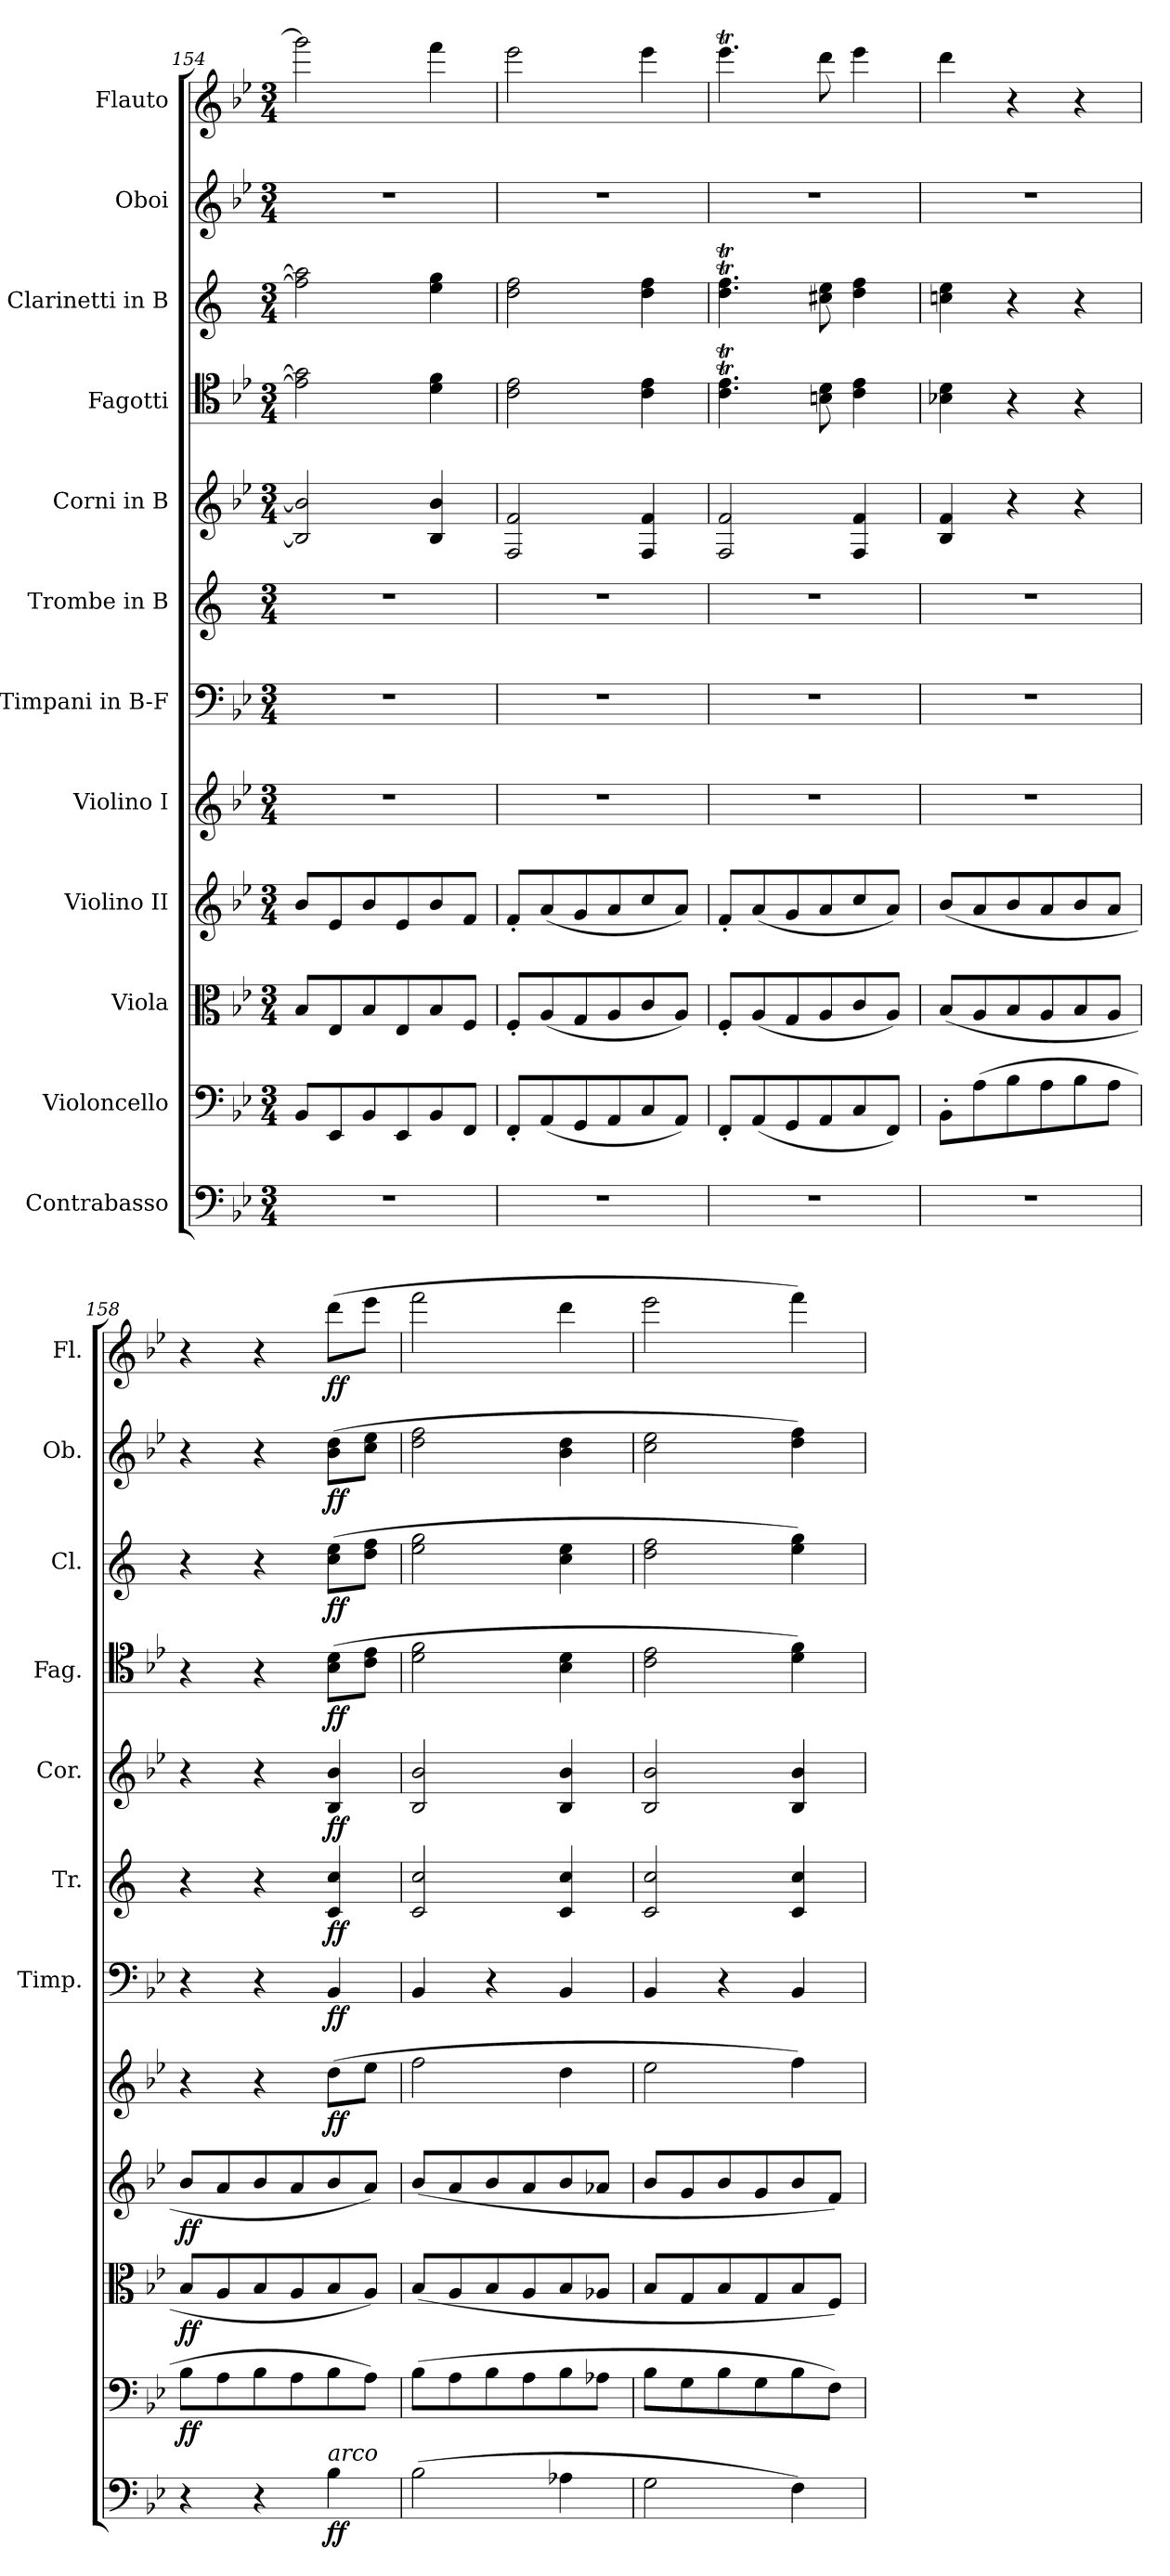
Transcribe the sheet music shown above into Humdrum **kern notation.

**kern	**dynam	**kern	**dynam	**kern	**dynam	**kern	**dynam	**kern	**dynam	**kern	**dynam	**kern	**dynam	**kern	**dynam	**kern	**dynam	**kern	**dynam	**kern	**dynam	**kern	**dynam
*part12	*part12	*part11	*part11	*part10	*part10	*part9	*part9	*part8	*part8	*part7	*part7	*part6	*part6	*part5	*part5	*part4	*part4	*part3	*part3	*part2	*part2	*part1	*part1
*staff12	*staff12	*staff11	*staff11	*staff10	*staff10	*staff9	*staff9	*staff8	*staff8	*staff7	*staff7	*staff6	*staff6	*staff5	*staff5	*staff4	*staff4	*staff3	*staff3	*staff2	*staff2	*staff1	*staff1
*I"Contrabasso	*	*I"Violoncello	*	*I"Viola	*	*I"Violino II	*	*I"Violino I	*	*I"Timpani in B-F	*	*I"Trombe in B	*	*I"Corni in B	*	*I"Fagotti	*	*I"Clarinetti in B	*	*I"Oboi	*	*I"Flauto	*
*	*	*	*	*	*	*	*	*	*	*I'Timp.	*	*I'Tr.	*	*I'Cor.	*	*I'Fag.	*	*I'Cl.	*	*I'Ob.	*	*I'Fl.	*
*clefF4	*	*clefF4	*	*clefC3	*	*clefG2	*	*clefG2	*	*clefF4	*	*clefG2	*	*clefG2	*	*clefC4	*	*clefG2	*	*clefG2	*	*clefG2	*
*ITrd7c12	*	*	*	*	*	*	*	*	*	*	*	*ITrd1c2	*	*ITrd8c14	*	*	*	*ITrd1c2	*	*	*	*	*
*k[b-e-]	*	*k[b-e-]	*	*k[b-e-]	*	*k[b-e-]	*	*k[b-e-]	*	*k[b-e-]	*	*k[b-e-]	*	*k[b-e-]	*	*k[b-e-]	*	*k[b-e-]	*	*k[b-e-]	*	*k[b-e-]	*
*M3/4	*	*M3/4	*	*M3/4	*	*M3/4	*	*M3/4	*	*M3/4	*	*M3/4	*	*M3/4	*	*M3/4	*	*M3/4	*	*M3/4	*	*M3/4	*
=154	=154	=154	=154	=154	=154	=154	=154	=154	=154	=154	=154	=154	=154	=154	=154	=154	=154	=154	=154	=154	=154	=154	=154
2.r	.	8BB-/L	.	8B-/L	.	8b-/L	.	2.r	.	2.r	.	2.r	.	2BB-/] 2B-/]	.	2e-\] 2g\]	.	2ee-\] 2gg\]	.	2.r	.	2ggg\]	.
.	.	8EE-/	.	8E-/	.	8e-/	.	.	.	.	.	.	.	.	.	.	.	.	.	.	.	.	.
.	.	8BB-/	.	8B-/	.	8b-/	.	.	.	.	.	.	.	.	.	.	.	.	.	.	.	.	.
.	.	8EE-/	.	8E-/	.	8e-/	.	.	.	.	.	.	.	.	.	.	.	.	.	.	.	.	.
.	.	8BB-/	.	8B-/	.	8b-/	.	.	.	.	.	.	.	4BB-/ 4B-/	.	4d\ 4f\	.	4dd\ 4ff\	.	.	.	4fff\	.
.	.	8FF/J	.	8F/J	.	8f/J	.	.	.	.	.	.	.	.	.	.	.	.	.	.	.	.	.
=155	=155	=155	=155	=155	=155	=155	=155	=155	=155	=155	=155	=155	=155	=155	=155	=155	=155	=155	=155	=155	=155	=155	=155
2.r	.	8FF'/L	.	8F'/L	.	8f'/L	.	2.r	.	2.r	.	2.r	.	2FF/ 2F/	.	2c\ 2e-\	.	2cc\ 2ee-\	.	2.r	.	2eee-\	.
.	.	(8AA/	.	(8A/	.	(8a/	.	.	.	.	.	.	.	.	.	.	.	.	.	.	.	.	.
.	.	8GG/	.	8G/	.	8g/	.	.	.	.	.	.	.	.	.	.	.	.	.	.	.	.	.
.	.	8AA/	.	8A/	.	8a/	.	.	.	.	.	.	.	.	.	.	.	.	.	.	.	.	.
.	.	8C/	.	8c/	.	8cc/	.	.	.	.	.	.	.	4FF/ 4F/	.	4c\ 4e-\	.	4cc\ 4ee-\	.	.	.	4eee-\	.
.	.	8AA/J)	.	8A/J)	.	8a/J)	.	.	.	.	.	.	.	.	.	.	.	.	.	.	.	.	.
=156	=156	=156	=156	=156	=156	=156	=156	=156	=156	=156	=156	=156	=156	=156	=156	=156	=156	=156	=156	=156	=156	=156	=156
2.r	.	8FF'/L	.	8F'/L	.	8f'/L	.	2.r	.	2.r	.	2.r	.	2FF/ 2F/	.	4.c\T 4.e-\T	.	4.cc\T 4.ee-\T	.	2.r	.	4.eee-T\	.
.	.	(8AA/	.	(8A/	.	(8a/	.	.	.	.	.	.	.	.	.	.	.	.	.	.	.	.	.
.	.	8GG/	.	8G/	.	8g/	.	.	.	.	.	.	.	.	.	.	.	.	.	.	.	.	.
.	.	8AA/	.	8A/	.	8a/	.	.	.	.	.	.	.	.	.	8Bn\ 8d\	.	8bn\ 8dd\	.	.	.	8ddd\	.
.	.	8C/	.	8c/	.	8cc/	.	.	.	.	.	.	.	4FF/ 4F/	.	4c\ 4e-\	.	4cc\ 4ee-\	.	.	.	4eee-\	.
.	.	8FF/J)	.	8A/J)	.	8a/J)	.	.	.	.	.	.	.	.	.	.	.	.	.	.	.	.	.
=157	=157	=157	=157	=157	=157	=157	=157	=157	=157	=157	=157	=157	=157	=157	=157	=157	=157	=157	=157	=157	=157	=157	=157
2.r	.	8BB-'\L	.	(8B-/L	.	(8b-/L	.	2.r	.	2.r	.	2.r	.	4BB-/ 4F/	.	4B-X\ 4d\	.	4b-X\ 4dd\	.	2.r	.	4ddd\	.
.	.	(>8A\	.	8A/	.	8a/	.	.	.	.	.	.	.	.	.	.	.	.	.	.	.	.	.
.	.	8B-\	.	8B-/	.	8b-/	.	.	.	.	.	.	.	4r	.	4r	.	4r	.	.	.	4r	.
.	.	8A\	.	8A/	.	8a/	.	.	.	.	.	.	.	.	.	.	.	.	.	.	.	.	.
.	.	8B-\	.	8B-/	.	8b-/	.	.	.	.	.	.	.	4r	.	4r	.	4r	.	.	.	4r	.
.	.	8A\J	.	8A/J	.	8a/J	.	.	.	.	.	.	.	.	.	.	.	.	.	.	.	.	.
!!LO:PB:g=z
=158	=158	=158	=158	=158	=158	=158	=158	=158	=158	=158	=158	=158	=158	=158	=158	=158	=158	=158	=158	=158	=158	=158	=158
!	!	!	!LO:DY:b	!	!LO:DY:b	!	!LO:DY:b	!	!	!	!	!	!	!	!	!	!	!	!	!	!	!	!
4r	.	8B-\L	ff	8B-/L	ff	8b-/L	ff	4r	.	4r	.	4r	.	4r	.	4r	.	4r	.	4r	.	4r	.
.	.	8A\	.	8A/	.	8a/	.	.	.	.	.	.	.	.	.	.	.	.	.	.	.	.	.
4r	.	8B-\	.	8B-/	.	8b-/	.	4r	.	4r	.	4r	.	4r	.	4r	.	4r	.	4r	.	4r	.
.	.	8A\	.	8A/	.	8a/	.	.	.	.	.	.	.	.	.	.	.	.	.	.	.	.	.
!LO:TX:a:i:t=arco	!	!	!	!	!	!	!	!	!	!	!	!	!	!	!	!	!	!	!	!	!	!	!
!	!LO:DY:b	!	!	!	!	!	!	!	!LO:DY:b	!	!LO:DY:b	!	!LO:DY:b	!	!LO:DY:b	!	!LO:DY:b	!	!LO:DY:b	!	!LO:DY:b	!	!LO:DY:b
4BB-\	ff	8B-\	.	8B-/	.	8b-/	.	(8dd\L	ff	4BB-/	ff	4B-/ 4b-/	ff	4BB-/ 4B-/	ff	(8B-\ 8d\L	ff	(8b-\ 8dd\L	ff	(8b-\ 8dd\L	ff	(8ddd\L	ff
.	.	8A\J)	.	8A/J)	.	8a/J)	.	8ee-\J	.	.	.	.	.	.	.	8c\ 8e-\J	.	8cc\ 8ee-\J	.	8cc\ 8ee-\J	.	8eee-\J	.
=159	=159	=159	=159	=159	=159	=159	=159	=159	=159	=159	=159	=159	=159	=159	=159	=159	=159	=159	=159	=159	=159	=159	=159
(2BB-\	.	(>8B-\L	.	(8B-/L	.	(8b-/L	.	2ff\	.	4BB-/	.	2B-/ 2b-/	.	2BB-/ 2B-/	.	2d\ 2f\	.	2dd\ 2ff\	.	2dd\ 2ff\	.	2fff\	.
.	.	8A\	.	8A/	.	8a/	.	.	.	.	.	.	.	.	.	.	.	.	.	.	.	.	.
.	.	8B-\	.	8B-/	.	8b-/	.	.	.	4r	.	.	.	.	.	.	.	.	.	.	.	.	.
.	.	8A\	.	8A/	.	8a/	.	.	.	.	.	.	.	.	.	.	.	.	.	.	.	.	.
4AA-X\	.	8B-\	.	8B-/	.	8b-/	.	4dd\	.	4BB-/	.	4B-/ 4b-/	.	4BB-/ 4B-/	.	4B-\ 4d\	.	4b-\ 4dd\	.	4b-\ 4dd\	.	4ddd\	.
.	.	8A-X\J	.	8A-X/J	.	8a-X/J	.	.	.	.	.	.	.	.	.	.	.	.	.	.	.	.	.
=160	=160	=160	=160	=160	=160	=160	=160	=160	=160	=160	=160	=160	=160	=160	=160	=160	=160	=160	=160	=160	=160	=160	=160
2GG\	.	8B-\L	.	8B-/L	.	8b-/L	.	2ee-\	.	4BB-/	.	2B-/ 2b-/	.	2BB-/ 2B-/	.	2c\ 2e-\	.	2cc\ 2ee-\	.	2cc\ 2ee-\	.	2eee-\	.
.	.	8G\	.	8G/	.	8g/	.	.	.	.	.	.	.	.	.	.	.	.	.	.	.	.	.
.	.	8B-\	.	8B-/	.	8b-/	.	.	.	4r	.	.	.	.	.	.	.	.	.	.	.	.	.
.	.	8G\	.	8G/	.	8g/	.	.	.	.	.	.	.	.	.	.	.	.	.	.	.	.	.
4FF\)	.	8B-\	.	8B-/	.	8b-/	.	4ff\)	.	4BB-/	.	4B-/ 4b-/	.	4BB-/ 4B-/	.	4d\ 4f\)	.	4dd\ 4ff\)	.	4dd\ 4ff\)	.	4fff\)	.
.	.	8F\J)	.	8F/J)	.	8f/J)	.	.	.	.	.	.	.	.	.	.	.	.	.	.	.	.	.
=	=	=	=	=	=	=	=	=	=	=	=	=	=	=	=	=	=	=	=	=	=	=	=
*-	*-	*-	*-	*-	*-	*-	*-	*-	*-	*-	*-	*-	*-	*-	*-	*-	*-	*-	*-	*-	*-	*-	*-
